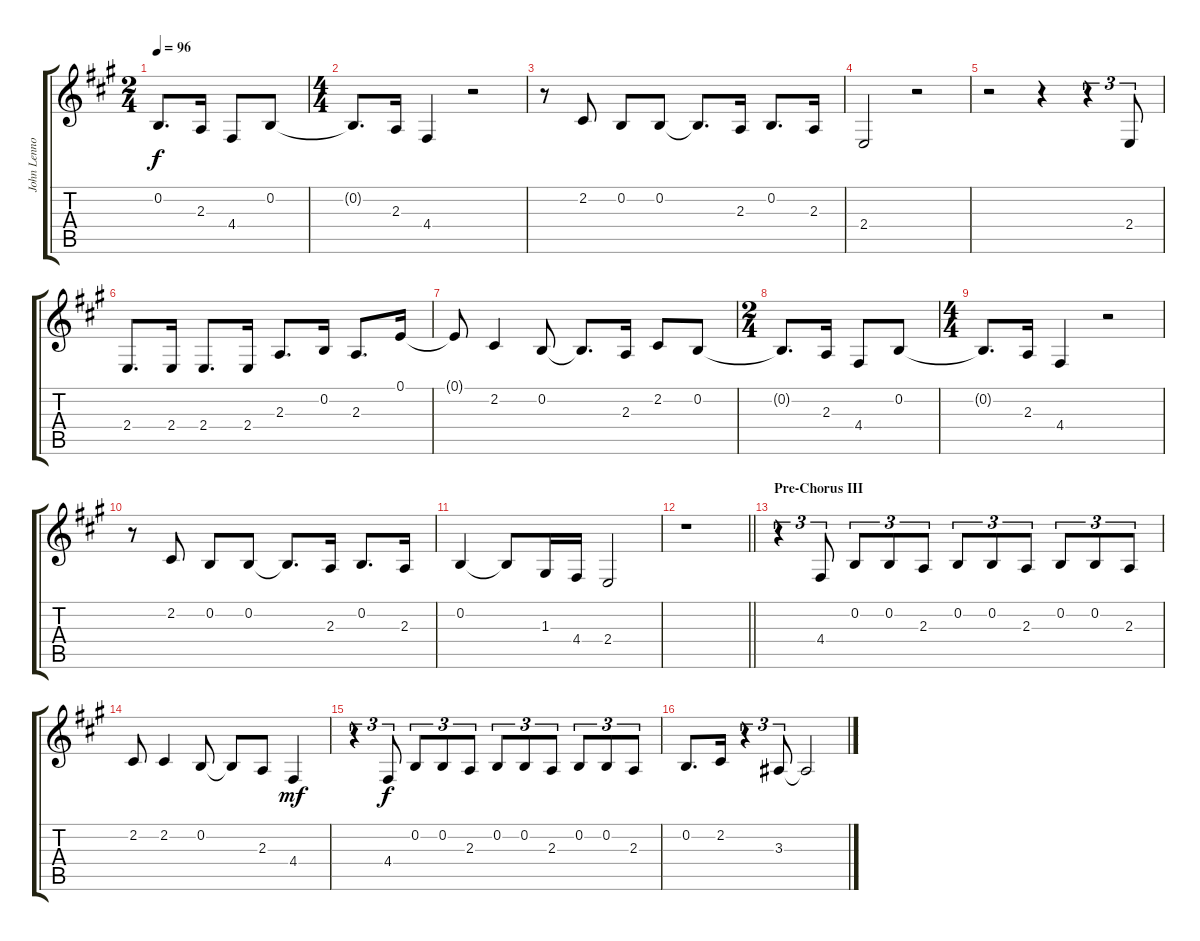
\track ("John Lennon - Lead Vocal" "John Lenno") {instrument tenorsax}
\staff {score tabs}
\tuning (E4 B3 G3 D3 A2 E2) {hide}
\ts (2 4)
\tempo 96
\clef g2
\ks a
0.2{t}.8{d dy f} 2.3.16 4.4.8 0.2.8 |
\ts (4 4)
0.2{t}.8{d} 2.3.16 4.4.4 r.2 |
r.8 2.2.8 0.2.8 0.2.8 0.2{t}.8{d} 2.3.16 0.2.8{d} 2.3.16 |
2.4.2 r.2 |
r.2 r.4 r.4{tu (3 2)} 2.4.8{tu (3 2)} |
2.4.8{d} 2.4.16 2.4.8{d} 2.4.16 2.3.8{d} 0.2.16 2.3.8{d} 0.1.16 |
0.1{t}.8 2.2.4 0.2.8 0.2{t}.8{d} 2.3.16 2.2.8 0.2.8 |
\ts (2 4)
0.2{t}.8{d} 2.3.16 4.4.8 0.2.8 |
\ts (4 4)
0.2{t}.8{d} 2.3.16 4.4.4 r.2 |
r.8 2.2.8 0.2.8 0.2.8 0.2{t}.8{d} 2.3.16 0.2.8{d} 2.3.16 |
0.2.4 0.2{t}.8 1.3.16 4.4.16 2.4.2 |
\barLineRight lightlight
r.1 |
\section ("" "Pre-Chorus III")
r.4{tu (3 2)} 4.4.8{tu (3 2)} 0.2.8{tu (3 2)} 0.2.8{tu (3 2)} 2.3.8{tu (3 2)} 0.2.8{tu (3 2)} 0.2.8{tu (3 2)} 2.3.8{tu (3 2)} 0.2.8{tu (3 2)} 0.2.8{tu (3 2)} 2.3.8{tu (3 2)} |
2.2.8 2.2.4 0.2.8 0.2{t}.8 2.3.8 4.4.4{dy mf} |
r.4{tu (3 2)} 4.4.8{tu (3 2) dy f} 0.2.8{tu (3 2)} 0.2.8{tu (3 2)} 2.3.8{tu (3 2)} 0.2.8{tu (3 2)} 0.2.8{tu (3 2)} 2.3.8{tu (3 2)} 0.2.8{tu (3 2)} 0.2.8{tu (3 2)} 2.3.8{tu (3 2)} |
0.2.8{d} 2.2.16 r.4{tu (3 2)} 3.3.8{tu (3 2)} 3.3{t}.2
